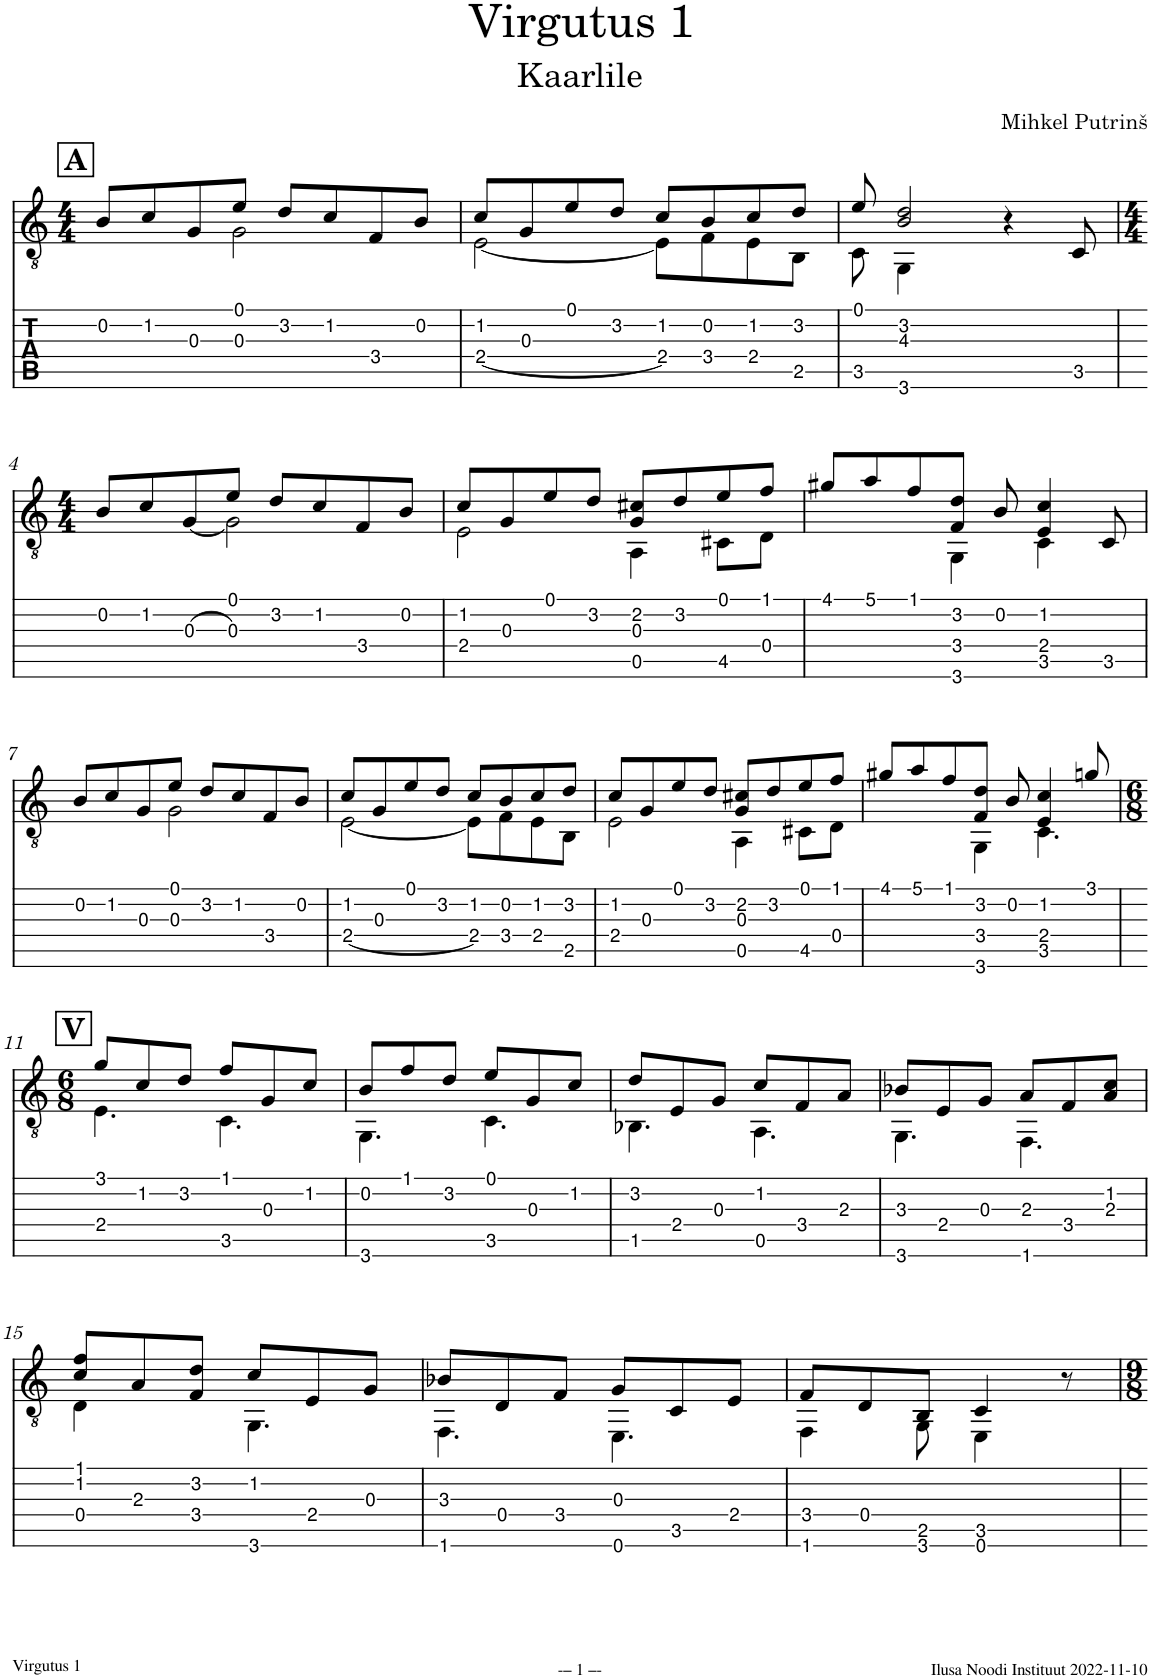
**kern	**kern
*part1	*part1
*staff2	*staff1
*I"Classical Guitar	*
*stria6	*
*	*clefGv2
*k[]	*k[]
*M4/4	*M4/4
!!LO:REH:place=s1:a:B:cj:fs=14:t=A
=1	=1
*^	*^
8BL	4.ryy	8B/L	4.ryy
8cJ	.	8c/	.
8GL	.	8G/	.
8eJ	2G	8e/J	2G\
8dL	.	8d/L	.
8cJ	.	8c/	.
8FL	.	8F/	.
8BJ	8ryy	8B/J	8ryy
=2	=2	=2	=2
8cL	[2E	8c/L	[2E\
8GJ	.	8G/	.
8eL	.	8e/	.
8dJ	.	8d/J	.
8cL	8EL]	8c/L	8E\L]
8BJ	8FJ	8B/	8F\
8cL	8EL	8c/	8E\
8dJ	8BBJ	8d/J	8BB\J
=3	=3	=3	=3
8e	8C	8e/	8C\
2B 2d	4GG	2B/ 2d/	4GG\
.	2ryy	.	2ryy
4r	.	4r	.
8C	8ryy	8C/	8ryy
!!LO:LB:g=z	!!
=4	=4	=4	=4
*M4/4	*	*M4/4	*
8BL	4.ryy	8B/L	4.ryy
8cJ	.	8c/	.
[8GL	.	[8G/	.
8eJ	2G]	8e/J	2G\]
8dL	.	8d/L	.
8cJ	.	8c/	.
8FL	.	8F/	.
8BJ	8ryy	8B/J	8ryy
=5	=5	=5	=5
8cL	2E	8c/L	2E\
8GJ	.	8G/	.
8eL	.	8e/	.
8dJ	.	8d/J	.
8G\ 8c#X\L	4AA	8G/ 8c#X/L	4AA\
8dJ	.	8d/	.
8eL	8C#XL	8e/	8C#X\L
8fJ	8DJ	8f/J	8D\J
=6	=6	=6	=6
8g#XL	4.ryy	8g#X/L	4.ryy
8aJ	.	8a/	.
8fL	.	8f/	.
8F\ 8d\J	4GG	8F/ 8d/J	4GG\
8B	.	8B/	.
4E 4c	4C	4E/ 4c/	4C\
8C	8ryy	8C/	8ryy
!!LO:LB:g=z	!!
=7	=7	=7	=7
8BL	4.ryy	8B/L	4.ryy
8cJ	.	8c/	.
8GL	.	8G/	.
8eJ	2G	8e/J	2G\
8dL	.	8d/L	.
8cJ	.	8c/	.
8FL	.	8F/	.
8BJ	8ryy	8B/J	8ryy
=8	=8	=8	=8
8cL	[2E	8c/L	[2E\
8GJ	.	8G/	.
8eL	.	8e/	.
8dJ	.	8d/J	.
8cL	8EL]	8c/L	8E\L]
8BJ	8FJ	8B/	8F\
8cL	8EL	8c/	8E\
8dJ	8BBJ	8d/J	8BB\J
=9	=9	=9	=9
8cL	2E	8c/L	2E\
8GJ	.	8G/	.
8eL	.	8e/	.
8dJ	.	8d/J	.
8G\ 8c#X\L	4AA	8G/ 8c#X/L	4AA\
8dJ	.	8d/	.
8eL	8C#XL	8e/	8C#X\L
8fJ	8DJ	8f/J	8D\J
=10	=10	=10	=10
8g#XL	4.ryy	8g#X/L	4.ryy
8aJ	.	8a/	.
8fL	.	8f/	.
8F\ 8d\J	4GG	8F/ 8d/J	4GG\
8B	.	8B/	.
4E 4c	4.C	4E/ 4c/	4.C\
8g	.	8gn/	.
!!LO:LB:g=z	!!
!!LO:REH:place=s1:a:B:cj:fs=14:t=V	!!
=11	=11	=11	=11
*M6/8	*	*M6/8	*
8gL	4.E	8g/L	4.E\
8c	.	8c/	.
8dJ	.	8d/J	.
8fL	4.C	8f/L	4.C\
8G	.	8G/	.
8cJ	.	8c/J	.
=12	=12	=12	=12
8BL	4.GG	8B/L	4.GG\
8f	.	8f/	.
8dJ	.	8d/J	.
8eL	4.C	8e/L	4.C\
8G	.	8G/	.
8cJ	.	8c/J	.
=13	=13	=13	=13
8dL	4.BB-X	8d/L	4.BB-X\
8E	.	8E/	.
8GJ	.	8G/J	.
8cL	4.AA	8c/L	4.AA\
8F	.	8F/	.
8AJ	.	8A/J	.
=14	=14	=14	=14
8B-XL	4.GG	8B-X/L	4.GG\
8E	.	8E/	.
8GJ	.	8G/J	.
8AL	4.FF	8A/L	4.FF\
8F	.	8F/	.
8A\ 8c\J	.	8A/ 8c/J	.
!!LO:LB:g=z	!!
=15	=15	=15	=15
8c\ 8f\L	4D	8c/ 8f/L	4D\
8A	.	8A/	.
8F\ 8d\J	8ryy	8F/ 8d/J	8ryy
8cL	4.GG	8c/L	4.GG\
8E	.	8E/	.
8GJ	.	8G/J	.
=16	=16	=16	=16
8B-XL	4.FF	8B-X/L	4.FF\
8D	.	8D/	.
8FJ	.	8F/J	.
8GL	4.EE	8G/L	4.EE\
8C	.	8C/	.
8EJ	.	8E/J	.
=17	=17	=17	=17
8FL	4FF	8F/L	4FF\
8D	.	8D/	.
8BBJ	8GG	8BB/J	8GG\
4C	4EE	4C/	4EE\
8r	8ryy	8r	8ryy
*v	*v	*	*
*	*v	*v
=	=
*-	*-
